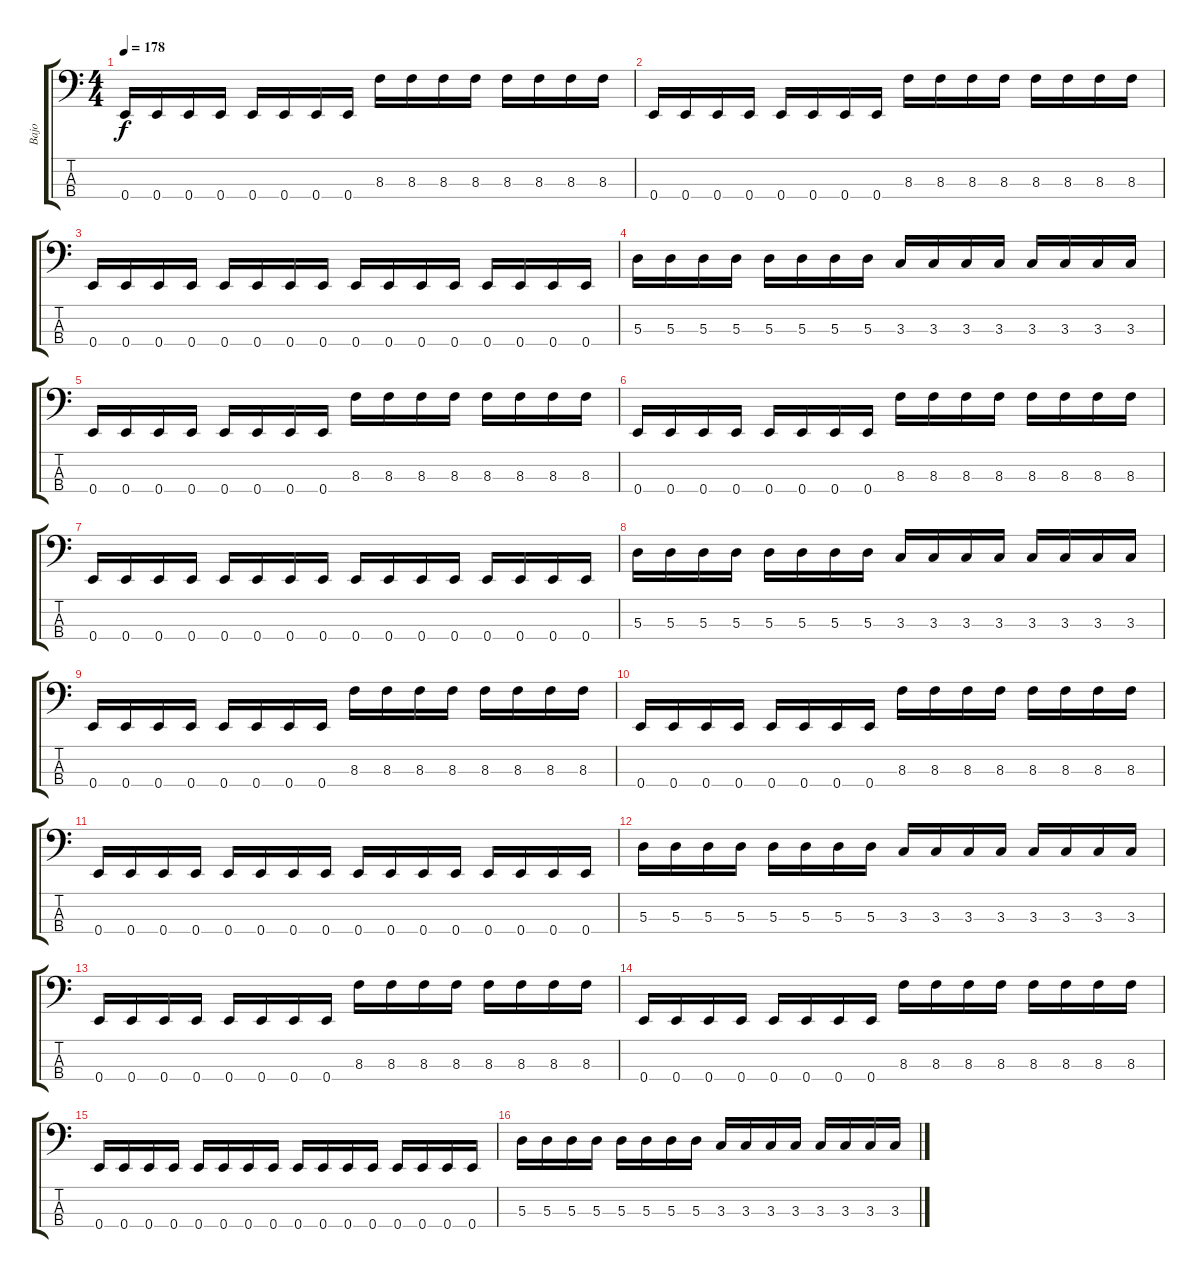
\track ("Bajo" "Bajo") {instrument electricbasspick}
\staff {score tabs}
\tuning (G2 D2 A1 E1) {hide}
\ts (4 4)
\tempo 178
\clef f4
\ks c
0.4.16{dy f} 0.4.16 0.4.16 0.4.16 0.4.16 0.4.16 0.4.16 0.4.16 8.3.16 8.3.16 8.3.16 8.3.16 8.3.16 8.3.16 8.3.16 8.3.16 |
0.4.16 0.4.16 0.4.16 0.4.16 0.4.16 0.4.16 0.4.16 0.4.16 8.3.16 8.3.16 8.3.16 8.3.16 8.3.16 8.3.16 8.3.16 8.3.16 |
0.4.16 0.4.16 0.4.16 0.4.16 0.4.16 0.4.16 0.4.16 0.4.16 0.4.16 0.4.16 0.4.16 0.4.16 0.4.16 0.4.16 0.4.16 0.4.16 |
5.3.16 5.3.16 5.3.16 5.3.16 5.3.16 5.3.16 5.3.16 5.3.16 3.3.16 3.3.16 3.3.16 3.3.16 3.3.16 3.3.16 3.3.16 3.3.16 |
0.4.16 0.4.16 0.4.16 0.4.16 0.4.16 0.4.16 0.4.16 0.4.16 8.3.16 8.3.16 8.3.16 8.3.16 8.3.16 8.3.16 8.3.16 8.3.16 |
0.4.16 0.4.16 0.4.16 0.4.16 0.4.16 0.4.16 0.4.16 0.4.16 8.3.16 8.3.16 8.3.16 8.3.16 8.3.16 8.3.16 8.3.16 8.3.16 |
0.4.16 0.4.16 0.4.16 0.4.16 0.4.16 0.4.16 0.4.16 0.4.16 0.4.16 0.4.16 0.4.16 0.4.16 0.4.16 0.4.16 0.4.16 0.4.16 |
5.3.16 5.3.16 5.3.16 5.3.16 5.3.16 5.3.16 5.3.16 5.3.16 3.3.16 3.3.16 3.3.16 3.3.16 3.3.16 3.3.16 3.3.16 3.3.16 |
0.4.16 0.4.16 0.4.16 0.4.16 0.4.16 0.4.16 0.4.16 0.4.16 8.3.16 8.3.16 8.3.16 8.3.16 8.3.16 8.3.16 8.3.16 8.3.16 |
0.4.16 0.4.16 0.4.16 0.4.16 0.4.16 0.4.16 0.4.16 0.4.16 8.3.16 8.3.16 8.3.16 8.3.16 8.3.16 8.3.16 8.3.16 8.3.16 |
0.4.16 0.4.16 0.4.16 0.4.16 0.4.16 0.4.16 0.4.16 0.4.16 0.4.16 0.4.16 0.4.16 0.4.16 0.4.16 0.4.16 0.4.16 0.4.16 |
5.3.16 5.3.16 5.3.16 5.3.16 5.3.16 5.3.16 5.3.16 5.3.16 3.3.16 3.3.16 3.3.16 3.3.16 3.3.16 3.3.16 3.3.16 3.3.16 |
0.4.16 0.4.16 0.4.16 0.4.16 0.4.16 0.4.16 0.4.16 0.4.16 8.3.16 8.3.16 8.3.16 8.3.16 8.3.16 8.3.16 8.3.16 8.3.16 |
0.4.16 0.4.16 0.4.16 0.4.16 0.4.16 0.4.16 0.4.16 0.4.16 8.3.16 8.3.16 8.3.16 8.3.16 8.3.16 8.3.16 8.3.16 8.3.16 |
0.4.16 0.4.16 0.4.16 0.4.16 0.4.16 0.4.16 0.4.16 0.4.16 0.4.16 0.4.16 0.4.16 0.4.16 0.4.16 0.4.16 0.4.16 0.4.16 |
5.3.16 5.3.16 5.3.16 5.3.16 5.3.16 5.3.16 5.3.16 5.3.16 3.3.16 3.3.16 3.3.16 3.3.16 3.3.16 3.3.16 3.3.16 3.3.16
